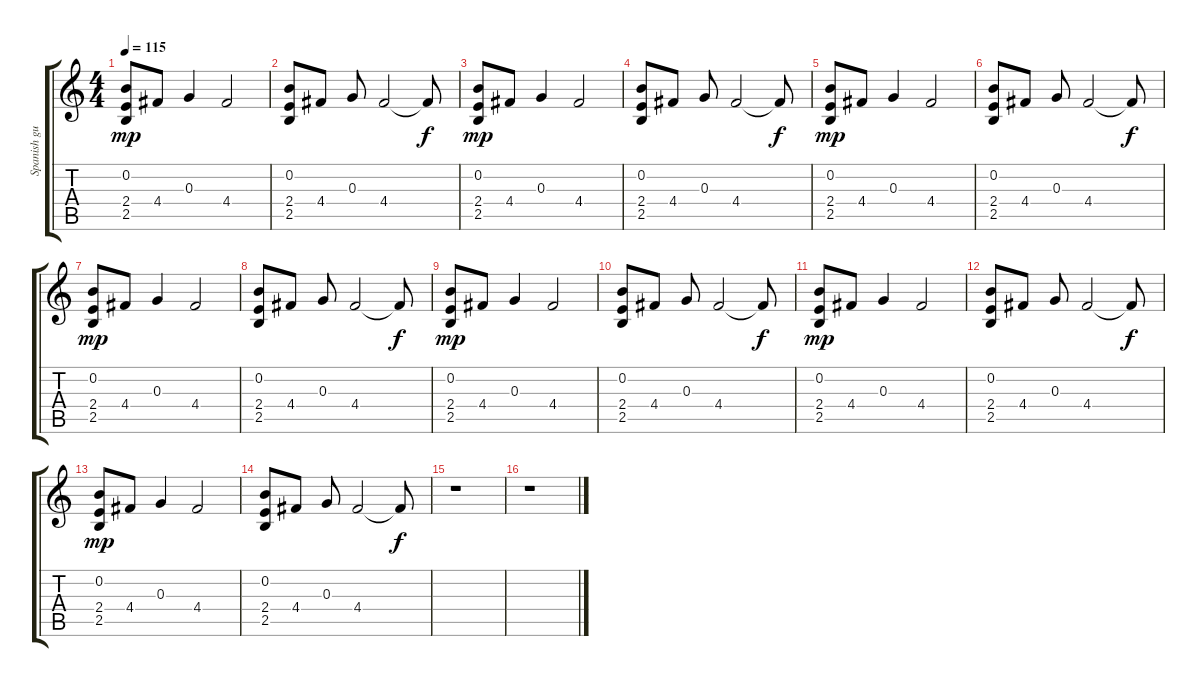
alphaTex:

\track ("Spanish guitar      " "Spanish gu") {instrument acousticguitarnylon}
\staff {score tabs}
\tuning (E4 B3 G3 D3 A2 E2) {hide}
\ts (4 4)
\tempo 115
\clef g2
\ks c
(0.2 2.4 2.5).8{dy mp} 4.4.8 0.3.4 4.4.2 |
(0.2 2.4 2.5).8 4.4.8 0.3.8 4.4.2 4.4{t}.8{dy f} |
(0.2 2.4 2.5).8{dy mp} 4.4.8 0.3.4 4.4.2 |
(0.2 2.4 2.5).8 4.4.8 0.3.8 4.4.2 4.4{t}.8{dy f} |
(0.2 2.4 2.5).8{dy mp} 4.4.8 0.3.4 4.4.2 |
(0.2 2.4 2.5).8 4.4.8 0.3.8 4.4.2 4.4{t}.8{dy f} |
(0.2 2.4 2.5).8{dy mp} 4.4.8 0.3.4 4.4.2 |
(0.2 2.4 2.5).8 4.4.8 0.3.8 4.4.2 4.4{t}.8{dy f} |
(0.2 2.4 2.5).8{dy mp} 4.4.8 0.3.4 4.4.2 |
(0.2 2.4 2.5).8 4.4.8 0.3.8 4.4.2 4.4{t}.8{dy f} |
(0.2 2.4 2.5).8{dy mp} 4.4.8 0.3.4 4.4.2 |
(0.2 2.4 2.5).8 4.4.8 0.3.8 4.4.2 4.4{t}.8{dy f} |
(0.2 2.4 2.5).8{dy mp} 4.4.8 0.3.4 4.4.2 |
(0.2 2.4 2.5).8 4.4.8 0.3.8 4.4.2 4.4{t}.8{dy f} |
r.1 |
r.1
